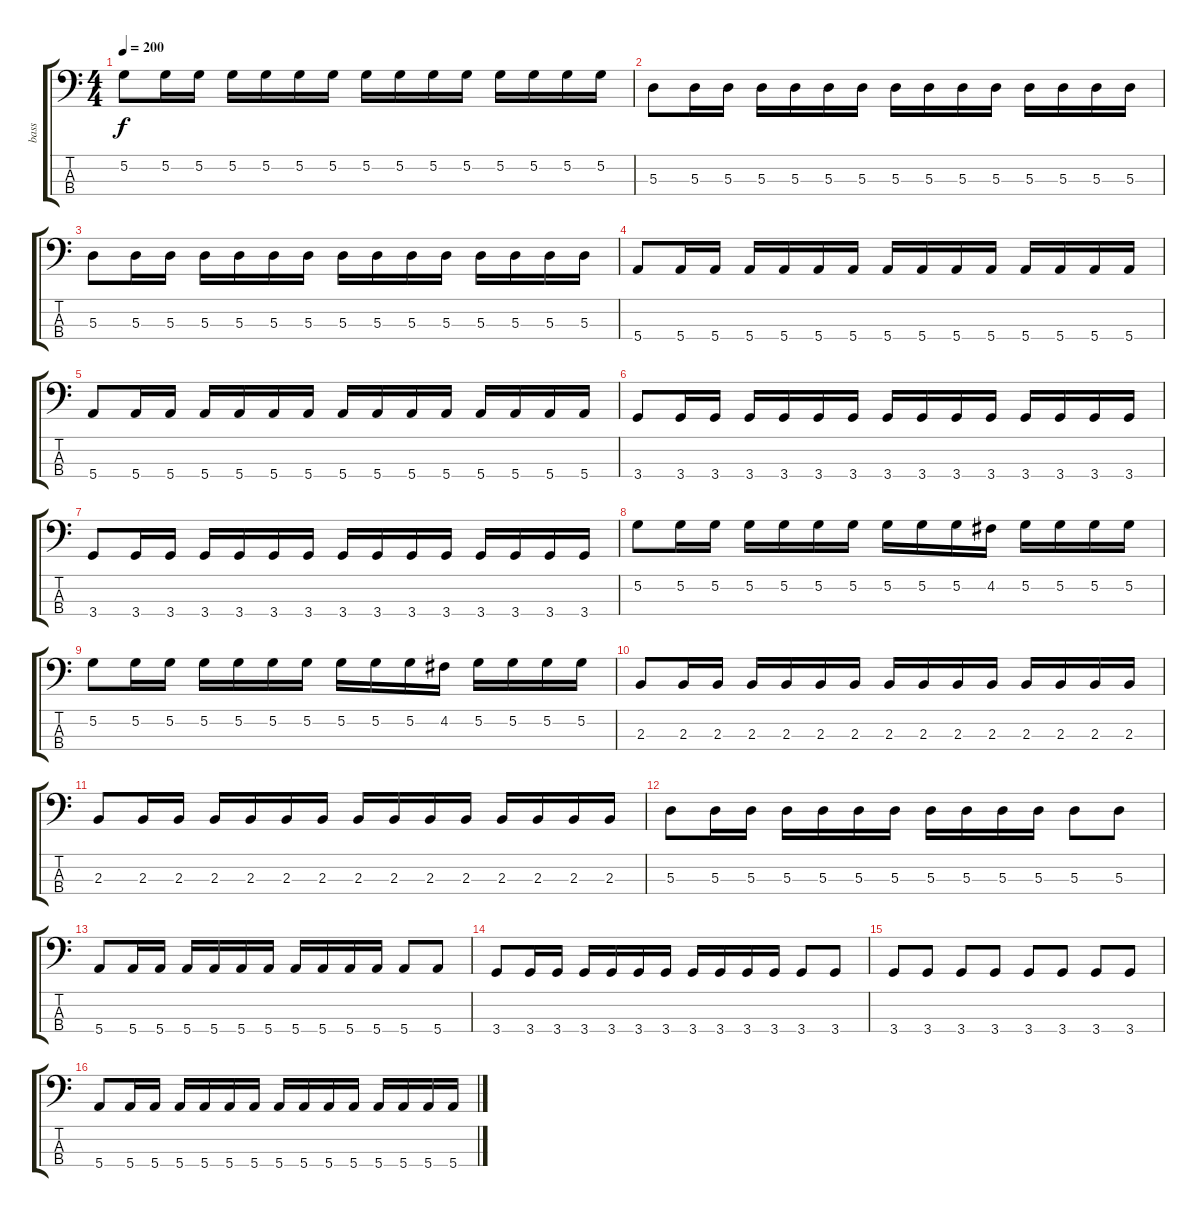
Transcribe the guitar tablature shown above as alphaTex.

\track ("bass" "bass") {instrument electricbassfinger}
\staff {score tabs}
\tuning (G2 D2 A1 E1) {hide}
\ts (4 4)
\tempo 200
\clef f4
\ks c
5.2.8{dy f} 5.2.16 5.2.16 5.2.16 5.2.16 5.2.16 5.2.16 5.2.16 5.2.16 5.2.16 5.2.16 5.2.16 5.2.16 5.2.16 5.2.16 |
5.3.8 5.3.16 5.3.16 5.3.16 5.3.16 5.3.16 5.3.16 5.3.16 5.3.16 5.3.16 5.3.16 5.3.16 5.3.16 5.3.16 5.3.16 |
5.3.8 5.3.16 5.3.16 5.3.16 5.3.16 5.3.16 5.3.16 5.3.16 5.3.16 5.3.16 5.3.16 5.3.16 5.3.16 5.3.16 5.3.16 |
5.4.8 5.4.16 5.4.16 5.4.16 5.4.16 5.4.16 5.4.16 5.4.16 5.4.16 5.4.16 5.4.16 5.4.16 5.4.16 5.4.16 5.4.16 |
5.4.8 5.4.16 5.4.16 5.4.16 5.4.16 5.4.16 5.4.16 5.4.16 5.4.16 5.4.16 5.4.16 5.4.16 5.4.16 5.4.16 5.4.16 |
3.4.8 3.4.16 3.4.16 3.4.16 3.4.16 3.4.16 3.4.16 3.4.16 3.4.16 3.4.16 3.4.16 3.4.16 3.4.16 3.4.16 3.4.16 |
3.4.8 3.4.16 3.4.16 3.4.16 3.4.16 3.4.16 3.4.16 3.4.16 3.4.16 3.4.16 3.4.16 3.4.16 3.4.16 3.4.16 3.4.16 |
5.2.8 5.2.16 5.2.16 5.2.16 5.2.16 5.2.16 5.2.16 5.2.16 5.2.16 5.2.16 4.2.16 5.2.16 5.2.16 5.2.16 5.2.16 |
5.2.8 5.2.16 5.2.16 5.2.16 5.2.16 5.2.16 5.2.16 5.2.16 5.2.16 5.2.16 4.2.16 5.2.16 5.2.16 5.2.16 5.2.16 |
2.3.8 2.3.16 2.3.16 2.3.16 2.3.16 2.3.16 2.3.16 2.3.16 2.3.16 2.3.16 2.3.16 2.3.16 2.3.16 2.3.16 2.3.16 |
2.3.8 2.3.16 2.3.16 2.3.16 2.3.16 2.3.16 2.3.16 2.3.16 2.3.16 2.3.16 2.3.16 2.3.16 2.3.16 2.3.16 2.3.16 |
5.3.8 5.3.16 5.3.16 5.3.16 5.3.16 5.3.16 5.3.16 5.3.16 5.3.16 5.3.16 5.3.16 5.3.8 5.3.8 |
5.4.8 5.4.16 5.4.16 5.4.16 5.4.16 5.4.16 5.4.16 5.4.16 5.4.16 5.4.16 5.4.16 5.4.8 5.4.8 |
3.4.8 3.4.16 3.4.16 3.4.16 3.4.16 3.4.16 3.4.16 3.4.16 3.4.16 3.4.16 3.4.16 3.4.8 3.4.8 |
3.4.8 3.4.8 3.4.8 3.4.8 3.4.8 3.4.8 3.4.8 3.4.8 |
5.4.8 5.4.16 5.4.16 5.4.16 5.4.16 5.4.16 5.4.16 5.4.16 5.4.16 5.4.16 5.4.16 5.4.16 5.4.16 5.4.16 5.4.16
